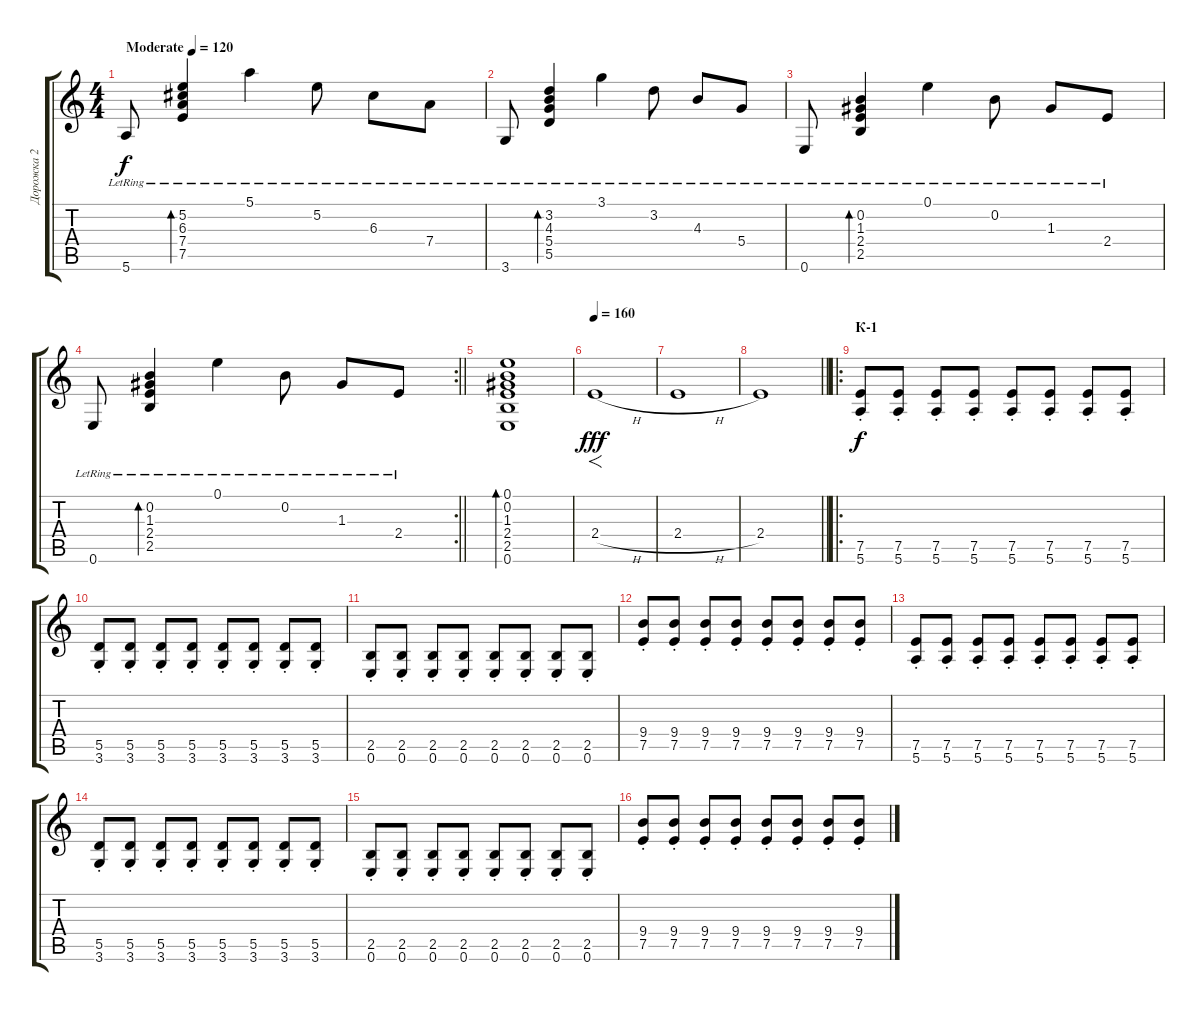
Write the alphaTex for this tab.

\track ("Дорожка 2" "Дорожка 2") {instrument distortionguitar}
\staff {score tabs}
\tuning (E4 B3 G3 D3 A2 E2) {hide}
\ts (4 4)
\tempo (120 "Moderate")
\clef g2
\ks c
5.6{lr}.8{dy f instrument acousticguitarnylon} (5.2{lr} 6.3{lr} 7.4{lr} 7.5{lr}).4{bd 480} 5.1{lr}.4 5.2{lr}.8 6.3{lr}.8 7.4{lr}.8 |
3.6{lr}.8 (3.2{lr} 4.3{lr} 5.4{lr} 5.5{lr}).4{bd 480} 3.1{lr}.4 3.2{lr}.8 4.3{lr}.8 5.4{lr}.8 |
0.6{lr}.8 (0.2{lr} 1.3{lr} 2.4{lr} 2.5{lr}).4{bd 480} 0.1{lr}.4 0.2{lr}.8 1.3{lr}.8 2.4{lr}.8 |
\rc 2
\barLineRight lightlight
0.6{lr}.8 (0.2{lr} 1.3{lr} 2.4{lr} 2.5{lr}).4{bd 480} 0.1{lr}.4 0.2{lr}.8 1.3{lr}.8 2.4{lr}.8 |
(0.1 0.2 1.3 2.4 2.5 0.6).1{bd 30} |
\tempo 160
2.4{h}.1{f dy fff instrument distortionguitar} |
2.4{h}.1 |
\barLineRight lightlight
2.4.1 |
\ro
\section ("" "К-1")
(7.5{st} 5.6{st}).8{dy f} (7.5{st} 5.6{st}).8 (7.5{st} 5.6{st}).8 (7.5{st} 5.6{st}).8 (7.5{st} 5.6{st}).8 (7.5{st} 5.6{st}).8 (7.5{st} 5.6{st}).8 (7.5{st} 5.6{st}).8 |
(5.5{st} 3.6{st}).8 (5.5{st} 3.6{st}).8 (5.5{st} 3.6{st}).8 (5.5{st} 3.6{st}).8 (5.5{st} 3.6{st}).8 (5.5{st} 3.6{st}).8 (5.5{st} 3.6{st}).8 (5.5{st} 3.6{st}).8 |
(2.5{st} 0.6{st}).8 (2.5{st} 0.6{st}).8 (2.5{st} 0.6{st}).8 (2.5{st} 0.6{st}).8 (2.5{st} 0.6{st}).8 (2.5{st} 0.6{st}).8 (2.5{st} 0.6{st}).8 (2.5{st} 0.6{st}).8 |
(9.4{st} 7.5{st}).8 (9.4{st} 7.5{st}).8 (9.4{st} 7.5{st}).8 (9.4{st} 7.5{st}).8 (9.4{st} 7.5{st}).8 (9.4{st} 7.5{st}).8 (9.4{st} 7.5{st}).8 (9.4{st} 7.5{st}).8 |
(7.5{st} 5.6{st}).8 (7.5{st} 5.6{st}).8 (7.5{st} 5.6{st}).8 (7.5{st} 5.6{st}).8 (7.5{st} 5.6{st}).8 (7.5{st} 5.6{st}).8 (7.5{st} 5.6{st}).8 (7.5{st} 5.6{st}).8 |
(5.5{st} 3.6{st}).8 (5.5{st} 3.6{st}).8 (5.5{st} 3.6{st}).8 (5.5{st} 3.6{st}).8 (5.5{st} 3.6{st}).8 (5.5{st} 3.6{st}).8 (5.5{st} 3.6{st}).8 (5.5{st} 3.6{st}).8 |
(2.5{st} 0.6{st}).8 (2.5{st} 0.6{st}).8 (2.5{st} 0.6{st}).8 (2.5{st} 0.6{st}).8 (2.5{st} 0.6{st}).8 (2.5{st} 0.6{st}).8 (2.5{st} 0.6{st}).8 (2.5{st} 0.6{st}).8 |
(9.4{st} 7.5{st}).8 (9.4{st} 7.5{st}).8 (9.4{st} 7.5{st}).8 (9.4{st} 7.5{st}).8 (9.4{st} 7.5{st}).8 (9.4{st} 7.5{st}).8 (9.4{st} 7.5{st}).8 (9.4{st} 7.5{st}).8
